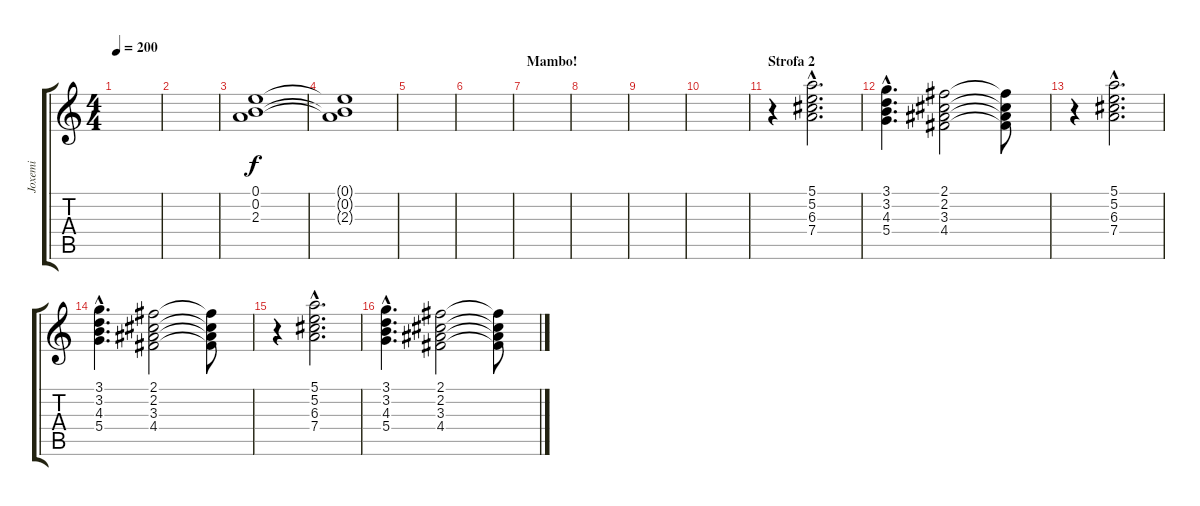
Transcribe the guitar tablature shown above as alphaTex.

\track ("Joxemi" "Joxemi") {instrument distortionguitar}
\staff {score tabs}
\tuning (E4 B3 G3 D3 A2 E2) {hide}
\ts (4 4)
\tempo 200
\clef g2
\ks c
|
|
(0.1 0.2 2.3).1 |
(0.1{t} 0.2{t} 2.3{t}).1 |
|
|
\section ("" "Mambo!")
|
|
|
|
\section ("" "Strofa 2")
r.4 (5.1{hac} 5.2{hac} 6.3{hac} 7.4{hac}).2{d} |
(3.1{hac} 3.2{hac} 4.3{hac} 5.4{hac}).4{d} (2.1 2.2 3.3 4.4).2 (2.1{t} 2.2{t} 3.3{t} 4.4{t}).8 |
r.4 (5.1{hac} 5.2{hac} 6.3{hac} 7.4{hac}).2{d} |
(3.1{hac} 3.2{hac} 4.3{hac} 5.4{hac}).4{d} (2.1 2.2 3.3 4.4).2 (2.1{t} 2.2{t} 3.3{t} 4.4{t}).8 |
r.4 (5.1{hac} 5.2{hac} 6.3{hac} 7.4{hac}).2{d} |
(3.1{hac} 3.2{hac} 4.3{hac} 5.4{hac}).4{d} (2.1 2.2 3.3 4.4).2 (2.1{t} 2.2{t} 3.3{t} 4.4{t}).8
